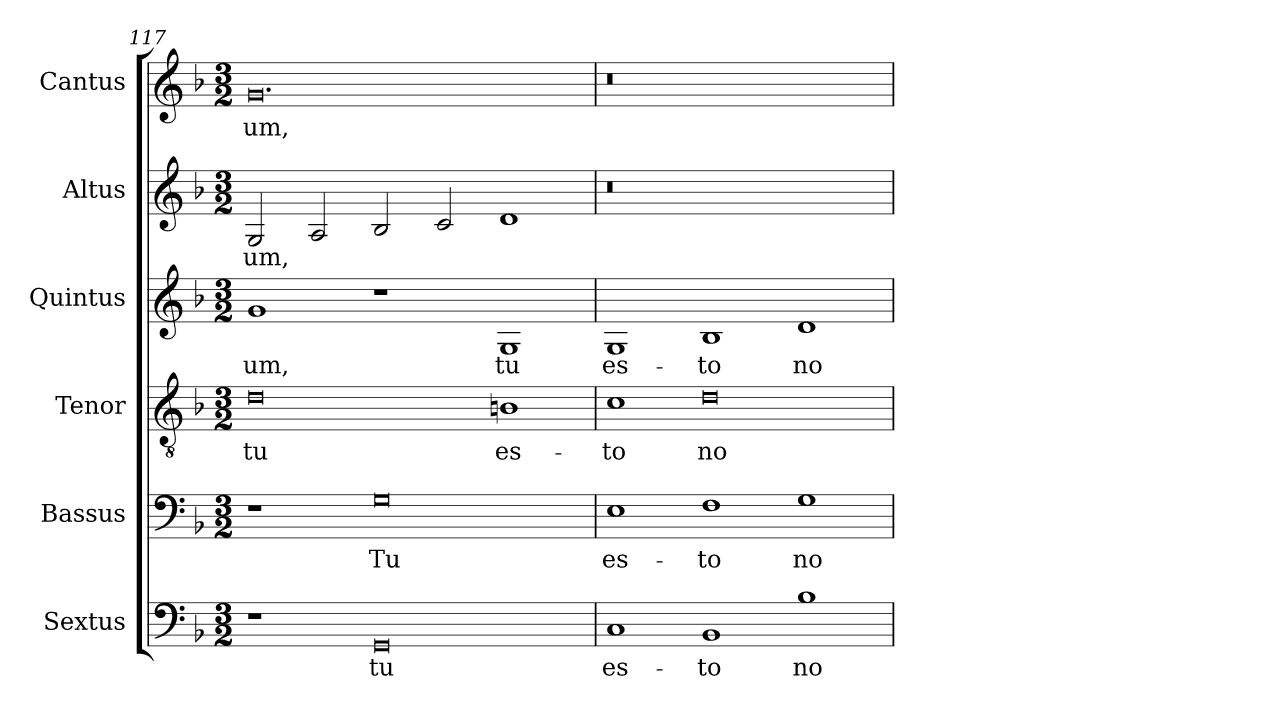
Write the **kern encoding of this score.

**kern	**text	**kern	**text	**kern	**text	**kern	**text	**kern	**text	**kern	**text
*part6	*part6	*part5	*part5	*part4	*part4	*part3	*part3	*part2	*part2	*part1	*part1
*staff6	*staff6	*staff5	*staff5	*staff4	*staff4	*staff3	*staff3	*staff2	*staff2	*staff1	*staff1
*I"Sextus	*	*I"Bassus	*	*I"Tenor	*	*I"Quintus	*	*I"Altus	*	*I"Cantus	*
*I'Sextus	*	*I'Bassus	*	*I'Tenor	*	*I'Quintus	*	*I'Altus	*	*I'Cantus	*
!!LO:LB:g=z
*clefF4	*	*clefF4	*	*clefGv2	*	*clefG2	*	*clefG2	*	*clefG2	*
*k[b-]	*	*k[b-]	*	*k[b-]	*	*k[b-]	*	*k[b-]	*	*k[b-]	*
*F:	*	*F:	*	*F:	*	*F:	*	*F:	*	*F:	*
*M3/2	*	*M3/2	*	*M3/2	*	*M3/2	*	*M3/2	*	*M3/2	*
=117	=117	=117	=117	=117	=117	=117	=117	=117	=117	=117	=117
!	!	!	!	!	!LO:LY:b:cj	!	!LO:LY:b:cj	!	!LO:LY:b	!	!LO:LY:b:cj
1r	.	1r	.	0d	tu	1g	-um,	2G/	-um,	0.g	um,
.	.	.	.	.	.	.	.	2A/	.	.	.
!	!LO:LY:b:cj	!	!LO:LY:b:cj	!	!	!	!	!	!	!	!
0GG	tu	0G	Tu	.	.	1r	.	2B-/	.	.	.
.	.	.	.	.	.	.	.	2c/	.	.	.
!	!	!	!	!	!LO:LY:b:cj	!	!LO:LY:b:cj	!	!	!	!
.	.	.	.	1Bn	es-	1G	tu	1d	.	.	.
=118	=118	=118	=118	=118	=118	=118	=118	=118	=118	=118	=118
!	!LO:LY:b:cj	!	!LO:LY:b:cj	!	!LO:LY:b:cj	!	!LO:LY:b:cj	!	!	!	!
1C	es-	1E	es-	1c	-to	1G	es-	0.r	.	0.r	.
!	!LO:LY:b:cj	!	!LO:LY:b:cj	!	!LO:LY:b:cj	!	!LO:LY:b:cj	!	!	!	!
1BB-	-to	1F	-to	0d	no-	1B-	-to	.	.	.	.
!	!LO:LY:b:cj	!	!LO:LY:b:cj	!	!	!	!LO:LY:b:cj	!	!	!	!
1B-	no-	1G	no-	.	.	1d	no-	.	.	.	.
=	=	=	=	=	=	=	=	=	=	=	=
*-	*-	*-	*-	*-	*-	*-	*-	*-	*-	*-	*-
